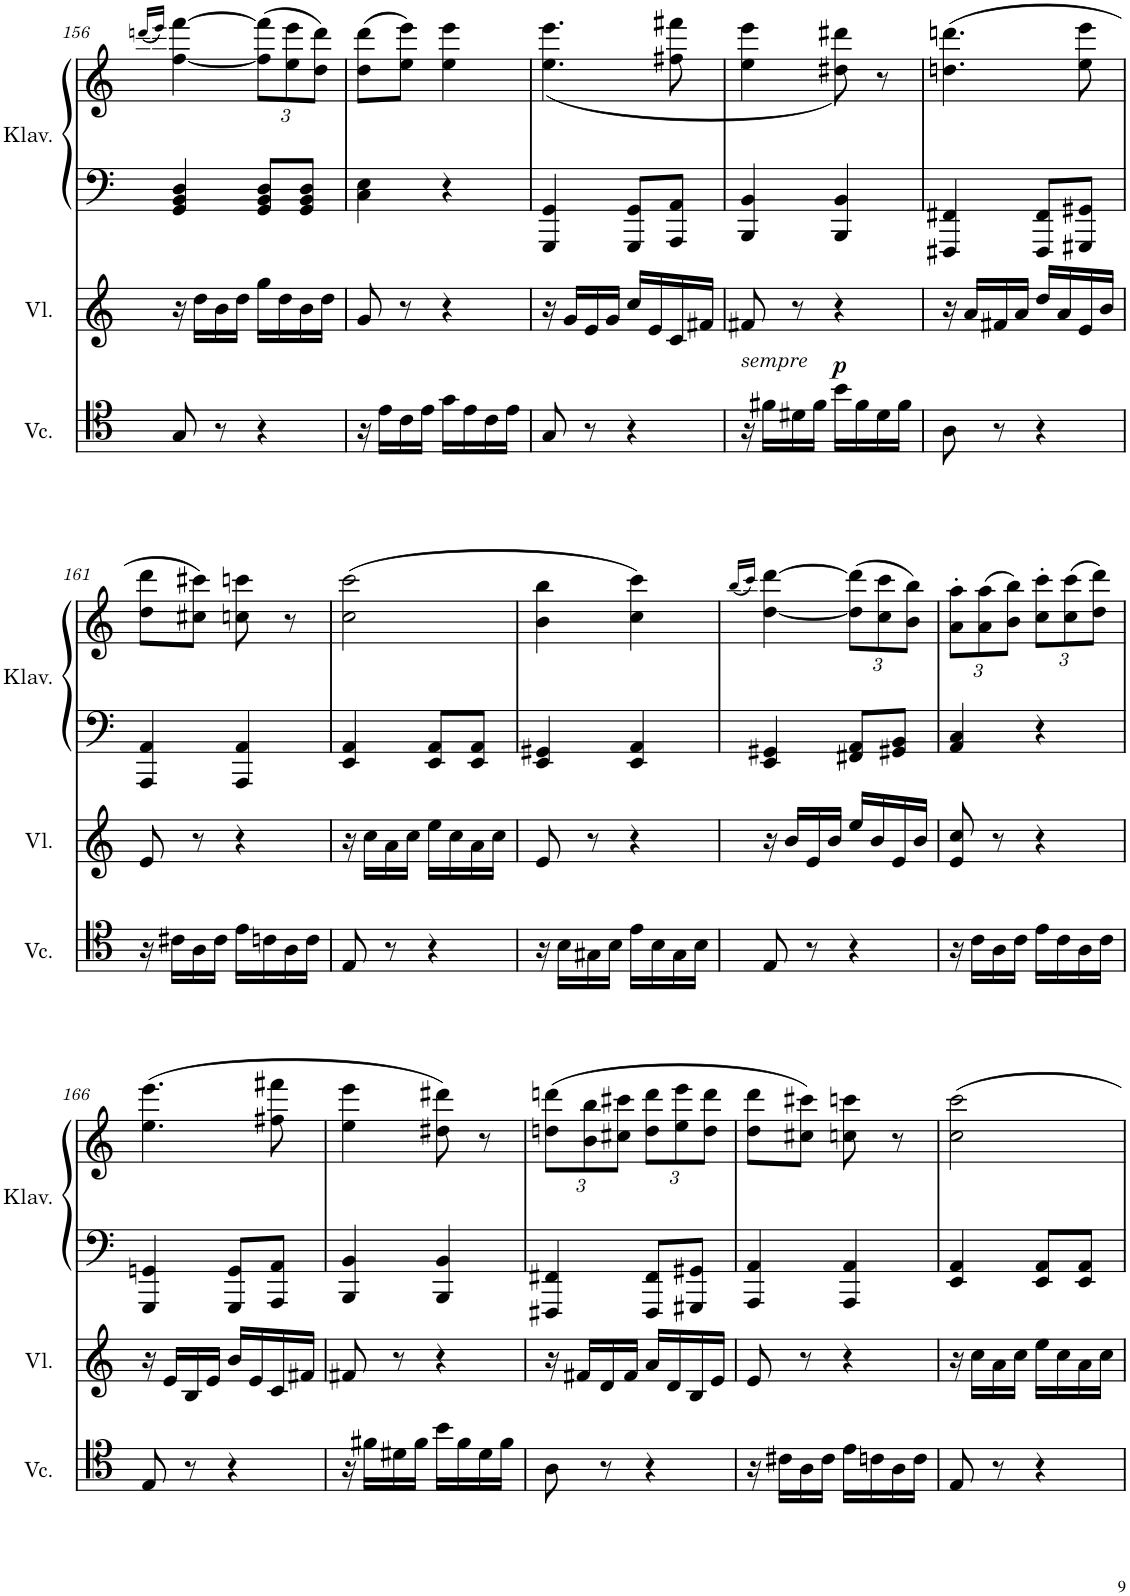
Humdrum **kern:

**kern	**kern	**dynam	**kern	**kern
*part3	*part2	*part2	*part1	*part1
*staff4	*staff3	*staff3	*staff2	*staff1
*I"Violoncello	*I"Violine	*	*I"Klavier	*
*I'Vc.	*I'Vl.	*	*I'Klav.	*
!!LO:PB:g=z
*clefC4	*clefG2	*	*clefF4	*clefG2
*k[]	*k[]	*	*k[]	*k[]
*M2/4	*M2/4	*	*M2/4	*M2/4
=156	=156	=156	=156	=156
.	.	.	.	(16qdddn/LL
.	.	.	.	16qeee/JJ)
8G/	16r	.	4GG/ 4BB/ 4D/	[4ff\ [4fff\
.	16dd\LL	.	.	.
8r	16b\	.	.	.
.	16dd\JJ	.	.	.
*	*	*	*	*Xbrackettup
4r	16gg\LL	.	8GG/ 8BB/ 8D/L	(12ff\] 12fff\]L
.	16dd\	.	.	.
.	.	.	.	12ee\ 12eee\
.	16b\	.	8GG/ 8BB/ 8D/J	.
.	.	.	.	12dd\ 12ddd\J)
.	16dd\JJ	.	.	.
=157	=157	=157	=157	=157
16r	8g/	.	4C\ 4E\	(8dd\ 8ddd\L
16e\LL	.	.	.	.
16c\	8r	.	.	8ee\ 8eee\J)
16e\JJ	.	.	.	.
16g\LL	4r	.	4r	4ee\ 4eee\
16e\	.	.	.	.
16c\	.	.	.	.
16e\JJ	.	.	.	.
=158	=158	=158	=158	=158
8G/	16r	.	4GGG/ 4GG/	(<4.ee\ 4.eee\
.	16g/LL	.	.	.
8r	16e/	.	.	.
.	16g/JJ	.	.	.
4r	16cc/LL	.	8GGG/ 8GG/L	.
.	16e/	.	.	.
.	16c/	.	8AAA/ 8AA/J	8ff#X\ 8fff#X\
.	16f#X/JJ	.	.	.
=159	=159	=159	=159	=159
!	!LO:TX:b:i:t=sempre	!	!	!
16r	8f#X/	.	4BBB/ 4BB/	4ee\ 4eee\
16f#X\LL	.	.	.	.
16d#X\	8r	.	.	.
16f#\JJ	.	.	.	.
!	!	!LO:DY:b	!	!
16b\LL	4r	p	4BBB/ 4BB/	8dd#X\ 8ddd#X\)
16f#\	.	.	.	.
16d#\	.	.	.	8r
16f#\JJ	.	.	.	.
=160	=160	=160	=160	=160
8A\	16r	.	4FFF#X/ 4FF#X/	(4.ddn\ 4.dddn\
.	16a/LL	.	.	.
8r	16f#X/	.	.	.
.	16a/JJ	.	.	.
4r	16dd/LL	.	8FFF#/ 8FF#/L	.
.	16a/	.	.	.
.	16e/	.	8GGG#X/ 8GG#X/J	8ee\ 8eee\
.	16b/JJ	.	.	.
!!LO:LB:g=z
=161	=161	=161	=161	=161
16r	8e/	.	4AAA/ 4AA/	8dd\ 8ddd\L
16c#X\LL	.	.	.	.
16A\	8r	.	.	8cc#X\ 8ccc#X\J)
16c#\JJ	.	.	.	.
16e\LL	4r	.	4AAA/ 4AA/	8ccn\ 8cccn\
16cn\	.	.	.	.
16A\	.	.	.	8r
16c\JJ	.	.	.	.
=162	=162	=162	=162	=162
8E/	16r	.	4EE/ 4AA/	(2cc\ 2ccc\
.	16cc\LL	.	.	.
8r	16a\	.	.	.
.	16cc\JJ	.	.	.
4r	16ee\LL	.	8EE/ 8AA/L	.
.	16cc\	.	.	.
.	16a\	.	8EE/ 8AA/J	.
.	16cc\JJ	.	.	.
=163	=163	=163	=163	=163
16r	8e/	.	4EE/ 4GG#X/	4b\ 4bb\
16B\LL	.	.	.	.
16G#X\	8r	.	.	.
16B\JJ	.	.	.	.
16e\LL	4r	.	4EE/ 4AA/	4cc\ 4ccc\)
16B\	.	.	.	.
16G#\	.	.	.	.
16B\JJ	.	.	.	.
=164	=164	=164	=164	=164
.	.	.	.	(16qbb/LL
.	.	.	.	16qccc/JJ)
8E/	16r	.	4EE/ 4GG#X/	[4dd\ [4ddd\
.	16b/LL	.	.	.
8r	16e/	.	.	.
.	16b/JJ	.	.	.
4r	16ee/LL	.	8FF#X/ 8AA/L	(12dd\] 12ddd\]L
.	16b/	.	.	.
.	.	.	.	12cc\ 12ccc\
.	16e/	.	8GG#X/ 8BB/J	.
.	.	.	.	12b\ 12bb\J)
.	16b/JJ	.	.	.
=165	=165	=165	=165	=165
16r	8e/ 8cc/	.	4AA/ 4C/	12a\' 12aa\'L
16c\LL	.	.	.	.
.	.	.	.	(12a\ 12aa\
16A\	8r	.	.	.
.	.	.	.	12b\ 12bb\J)
16c\JJ	.	.	.	.
16e\LL	4r	.	4r	12cc\' 12ccc\'L
16c\	.	.	.	.
.	.	.	.	(12cc\ 12ccc\
16A\	.	.	.	.
.	.	.	.	12dd\ 12ddd\J)
16c\JJ	.	.	.	.
!!LO:LB:g=z
=166	=166	=166	=166	=166
8E/	16r	.	4GGG/ 4GGn/	(4.ee\ 4.eee\
.	16e/LL	.	.	.
8r	16B/	.	.	.
.	16e/JJ	.	.	.
4r	16b/LL	.	8GGG/ 8GG/L	.
.	16e/	.	.	.
.	16c/	.	8AAA/ 8AA/J	8ff#X\ 8fff#X\
.	16f#X/JJ	.	.	.
=167	=167	=167	=167	=167
16r	8f#X/	.	4BBB/ 4BB/	4ee\ 4eee\
16f#X\LL	.	.	.	.
16d#X\	8r	.	.	.
16f#\JJ	.	.	.	.
16b\LL	4r	.	4BBB/ 4BB/	8dd#X\ 8ddd#X\)
16f#\	.	.	.	.
16d#\	.	.	.	8r
16f#\JJ	.	.	.	.
=168	=168	=168	=168	=168
8A\	16r	.	4FFF#X/ 4FF#X/	(12ddn\ 12dddn\L
.	16f#X/LL	.	.	.
.	.	.	.	12b\ 12bb\
8r	16d/	.	.	.
.	.	.	.	12cc#X\ 12ccc#X\J
.	16f#/JJ	.	.	.
4r	16a/LL	.	8FFF#/ 8FF#/L	12dd\ 12ddd\L
.	16d/	.	.	.
.	.	.	.	12ee\ 12eee\
.	16B/	.	8GGG#X/ 8GG#X/J	.
.	.	.	.	12dd\ 12ddd\J
.	16e/JJ	.	.	.
=169	=169	=169	=169	=169
16r	8e/	.	4AAA/ 4AA/	8dd\ 8ddd\L
16c#X\LL	.	.	.	.
16A\	8r	.	.	8cc#X\ 8ccc#X\J)
16c#\JJ	.	.	.	.
16e\LL	4r	.	4AAA/ 4AA/	8ccn\ 8cccn\
16cn\	.	.	.	.
16A\	.	.	.	8r
16c\JJ	.	.	.	.
=170	=170	=170	=170	=170
8E/	16r	.	4EE/ 4AA/	2cc\ 2ccc\
.	16cc\LL	.	.	.
8r	16a\	.	.	.
.	16cc\JJ	.	.	.
4r	16ee\LL	.	8EE/ 8AA/L	.
.	16cc\	.	.	.
.	16a\	.	8EE/ 8AA/J	.
.	16cc\JJ	.	.	.
=	=	=	=	=
*-	*-	*-	*-	*-
